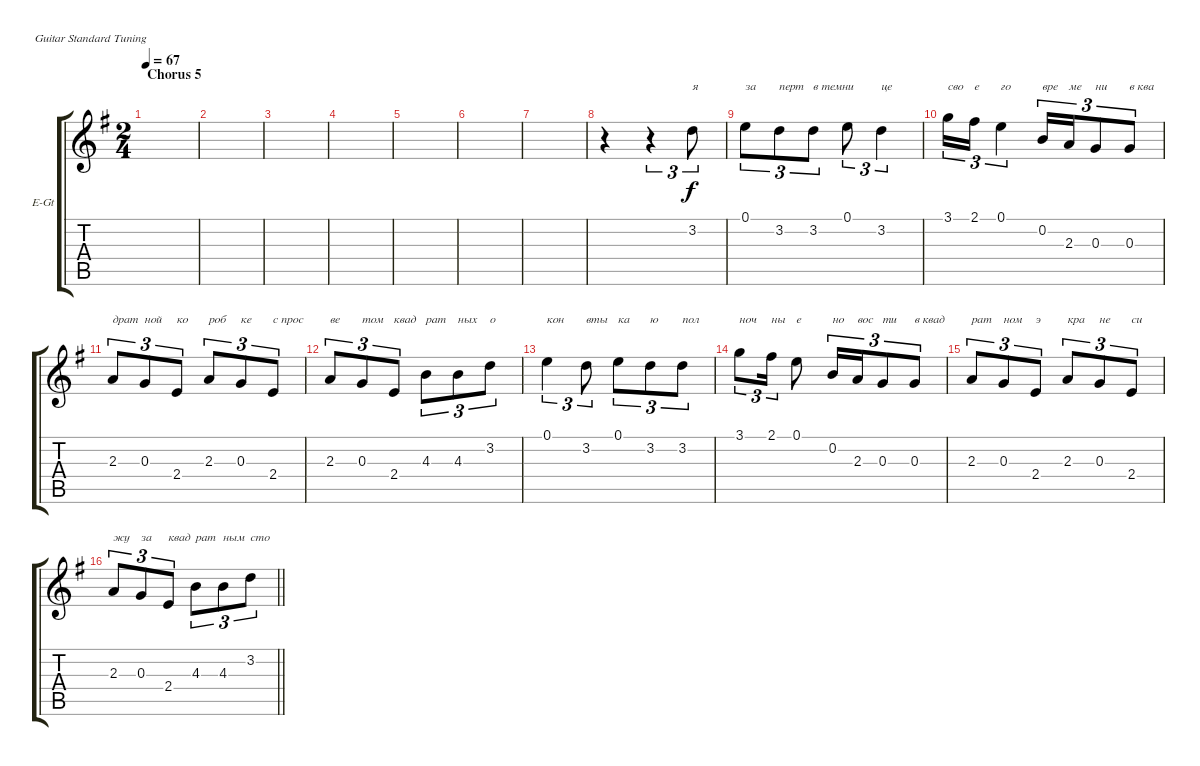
\bracketExtendMode groupsimilarinstruments
\firstSystemTrackNameOrientation horizontal
\otherSystemsTrackNameOrientation horizontal
\track ("vocal 2 (Artur Potemkin)" "E-Gt") {instrument electricguitarclean}
\staff {score tabs}
\tuning (E4 B3 G3 D3 A2 E2)
\ts (2 4)
\section ("" "Chorus 5")
\tempo 67
\clef g2
\scale
0.333333
\ks eminor
|
\scale
0.333333 |
\scale
0.333333 |
\scale
0.333333 |
\scale
0.333333 |
\scale
0.333333 |
\scale
0.333333 |
\scale
0.333333 r.4 r.4{tu (3 2)} 3.2.8{tu (3 2) txt "я"} |
\scale
0.333333 0.1.8{tu (3 2) txt "за"} 3.2.8{tu (3 2) txt "перт"} 3.2.8{tu (3 2) txt "в темни"} 0.1.8{tu (3 2)} 3.2.4{tu (3 2) txt "це"} |
\scale
0.333333 3.1.16{tu (3 2) txt "сво"} 2.1.16{tu (3 2) txt "е"} 0.1.4{tu (3 2) txt "го"} 0.2.16{tu (3 2) txt "вре"} 2.3.16{tu (3 2) txt "ме"} 0.3.8{tu (3 2) txt "ни"} 0.3.8{tu (3 2) txt "в ква"} |
\scale
0.333333 2.3.8{tu (3 2) txt "драт"} 0.3.8{tu (3 2) txt "ной"} 2.4.8{tu (3 2) txt "ко"} 2.3.8{tu (3 2) txt "роб"} 0.3.8{tu (3 2) txt "ке"} 2.4.8{tu (3 2) txt "с прос"} |
\scale
0.333333 2.3.8{tu (3 2) txt "ве"} 0.3.8{tu (3 2) txt "том"} 2.4.8{tu (3 2) txt "квад"} 4.3.8{tu (3 2) txt "рат"} 4.3.8{tu (3 2) txt "ных"} 3.2.8{tu (3 2) txt "о"} |
\scale
0.333333 0.1.4{tu (3 2) txt "кон"} 3.2.8{tu (3 2) txt "вты"} 0.1.8{tu (3 2) txt "ка"} 3.2.8{tu (3 2) txt "ю"} 3.2.8{tu (3 2) txt "пол"} |
\scale
0.333333 3.1.8{tu (3 2) txt "ноч"} 2.1.16{tu (3 2) txt "ны"} 0.1.8{txt "е"} 0.2.16{tu (3 2) txt "но"} 2.3.16{tu (3 2) txt "вос"} 0.3.8{tu (3 2) txt "ти"} 0.3.8{tu (3 2) txt "в квад"} |
\scale
0.333333 2.3.8{tu (3 2) txt "рат"} 0.3.8{tu (3 2) txt "ном"} 2.4.8{tu (3 2) txt "э"} 2.3.8{tu (3 2) txt "кра"} 0.3.8{tu (3 2) txt "не"} 2.4.8{tu (3 2) txt "си"} |
\scale
0.333333
\barLineRight lightlight
2.3.8{tu (3 2) txt "жу"} 0.3.8{tu (3 2) txt "за"} 2.4.8{tu (3 2) txt "квад"} 4.3.8{tu (3 2) txt "рат"} 4.3.8{tu (3 2) txt "ным"} 3.2.8{tu (3 2) txt "сто"}
